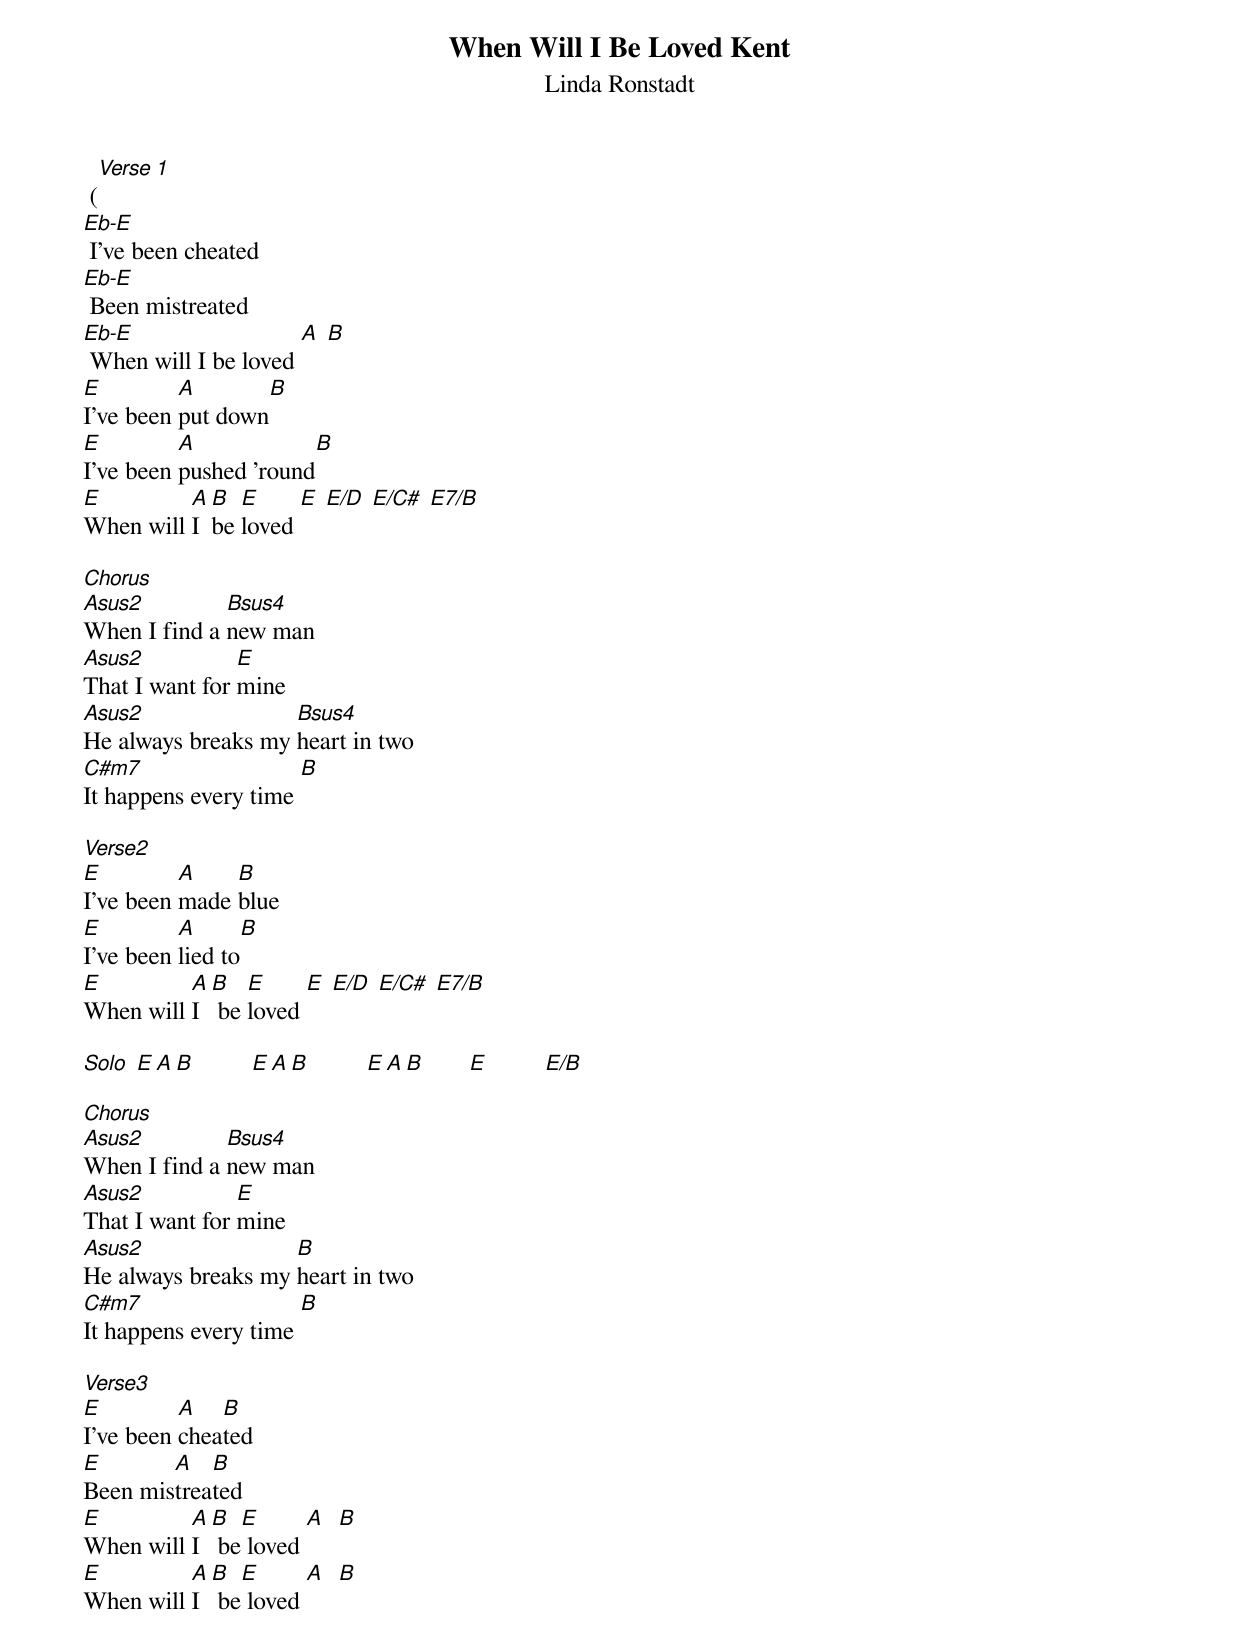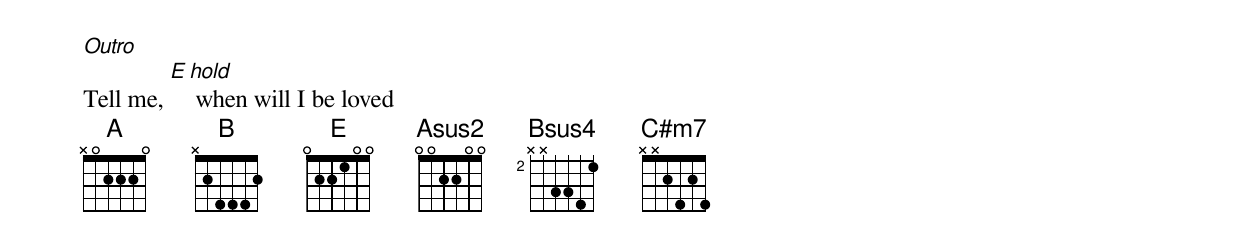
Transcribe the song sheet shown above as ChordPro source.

{title:When Will I Be Loved Kent}
{subtitle:Linda Ronstadt}
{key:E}
 ([Verse 1]
[Eb-E] I've been cheated
[Eb-E] Been mistreated
[Eb-E] When will I be loved [A] [B]
[E]I've been [A]put down[B]
[E]I've been [A]pushed 'round[B]
[E]When will [A]I [B]be [E]loved [E] [E/D] [E/C#] [E7/B]

[Chorus]
[Asus2]When I find a [Bsus4]new man
[Asus2]That I want for [E]mine
[Asus2]He always breaks my [Bsus4]heart in two
[C#m7]It happens every time [B]

[Verse2]
[E]I've been [A]made [B]blue
[E]I've been [A]lied to[B]
[E]When will [A]I[B] be [E]loved [E] [E/D] [E/C#] [E7/B]

[Solo] [E][A][B]         [E][A][B]         [E][A][B]       [E]         [E/B]

[Chorus]
[Asus2]When I find a [Bsus4]new man
[Asus2]That I want for [E]mine
[Asus2]He always breaks my [B]heart in two
[C#m7]It happens every time [B]

[Verse3]
[E]I've been [A]chea[B]ted
[E]Been mis[A]trea[B]ted
[E]When will [A]I[B] be[E] loved [A]  [B]
[E]When will [A]I[B] be[E] loved [A]  [B]

[Outro]
Tell me, [E][hold] when will I be loved
